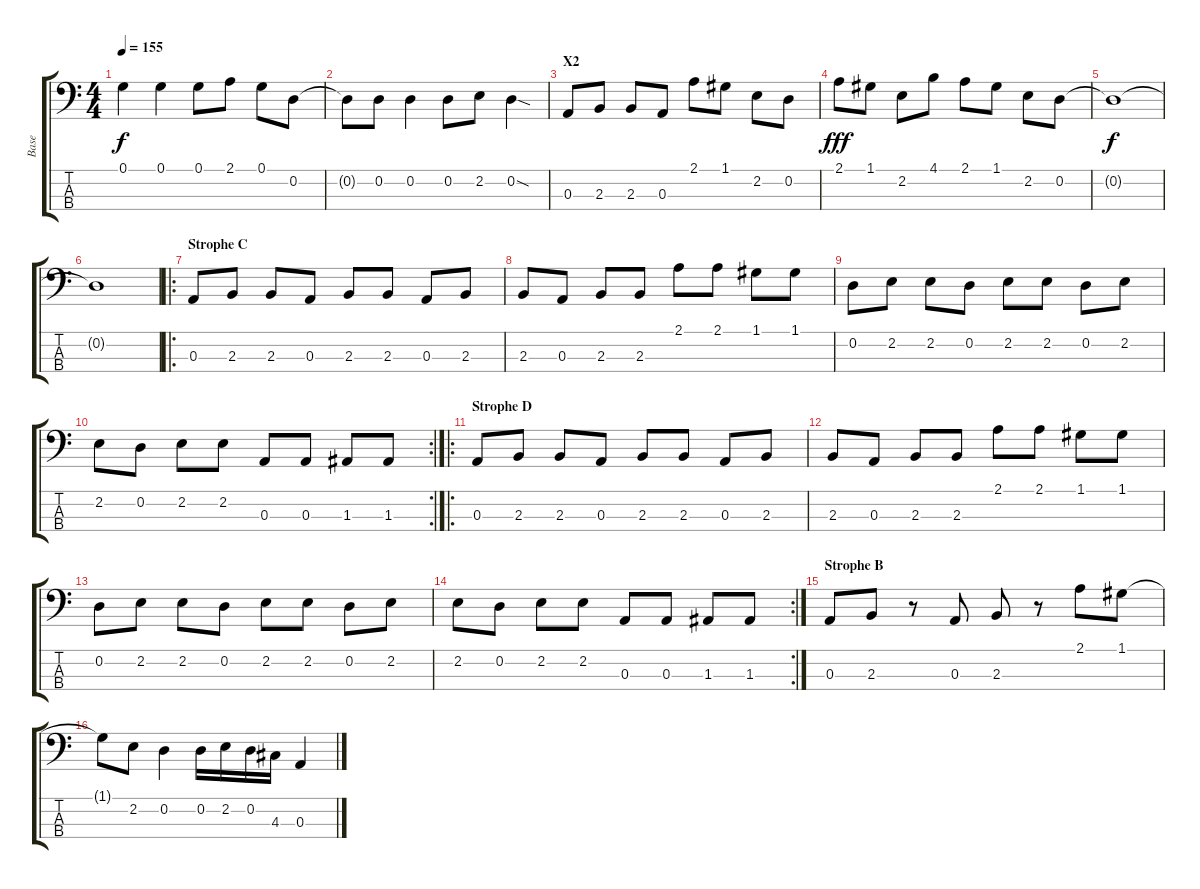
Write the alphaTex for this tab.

\track ("Base" "Base") {instrument electricbassfinger}
\staff {score tabs}
\tuning (G2 D2 A1 E1) {hide}
\ts (4 4)
\tempo 155
\clef f4
\ks c
0.1.4{dy f} 0.1.4 0.1.8 2.1.8 0.1.8 0.2.8 |
0.2{t}.8 0.2.8 0.2.4 0.2.8 2.2.8 0.2{sod}.4 |
\section ("" "X2")
0.3.8 2.3.8 2.3.8 0.3.8 2.1.8 1.1.8 2.2.8 0.2.8 |
2.1.8{dy fff} 1.1.8 2.2.8 4.1.8 2.1.8 1.1.8 2.2.8 0.2.8 |
0.2{t}.1{dy f} |
0.2{t}.1 |
\ro
\section ("" "Strophe C")
0.3.8 2.3.8 2.3.8 0.3.8 2.3.8 2.3.8 0.3.8 2.3.8 |
2.3.8 0.3.8 2.3.8 2.3.8 2.1.8 2.1.8 1.1.8 1.1.8 |
0.2.8 2.2.8 2.2.8 0.2.8 2.2.8 2.2.8 0.2.8 2.2.8 |
\rc 2
2.2.8 0.2.8 2.2.8 2.2.8 0.3.8 0.3.8 1.3.8 1.3.8 |
\ro
\section ("" "Strophe D")
0.3.8 2.3.8 2.3.8 0.3.8 2.3.8 2.3.8 0.3.8 2.3.8 |
2.3.8 0.3.8 2.3.8 2.3.8 2.1.8 2.1.8 1.1.8 1.1.8 |
0.2.8 2.2.8 2.2.8 0.2.8 2.2.8 2.2.8 0.2.8 2.2.8 |
\rc 2
2.2.8 0.2.8 2.2.8 2.2.8 0.3.8 0.3.8 1.3.8 1.3.8 |
\section ("" "Strophe B")
0.3.8 2.3.8 r.8 0.3.8 2.3.8 r.8 2.1.8 1.1.8 |
1.1{t}.8 2.2.8 0.2.4 0.2.16 2.2.16 0.2.16 4.3.16 0.3.4
